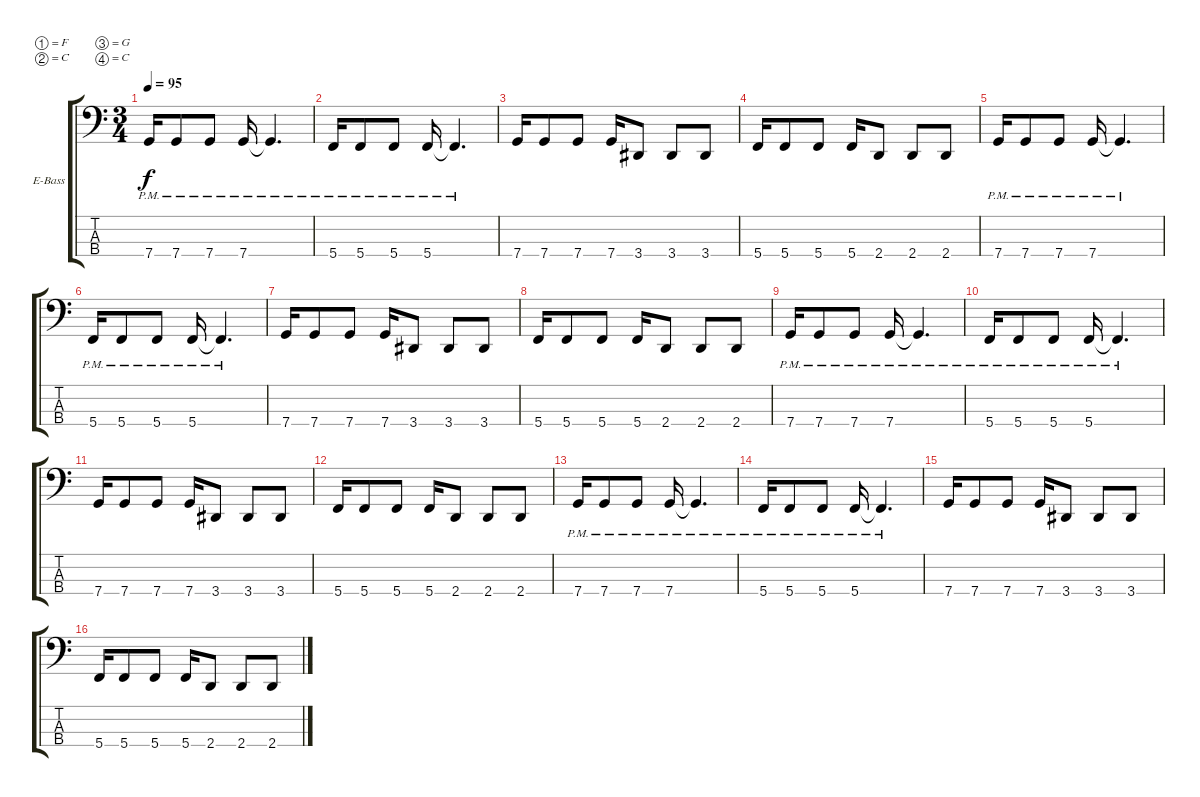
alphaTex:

\defaultSystemsLayout 4
\bracketExtendMode groupsimilarinstruments
\firstSystemTrackNameOrientation horizontal
\otherSystemsTrackNameOrientation horizontal
\track ("Erzan" "E-Bass") {instrument electricbassfinger}
\staff {score tabs}
\tuning (F2 C2 G1 C1)
\ts (3 4)
\tempo 95
\clef f4
\ks c
7.4{pm}.16{dy f} 7.4{pm}.8 7.4{pm}.8 7.4{pm}.16 7.4{pm t}.4{d} |
5.4{pm}.16 5.4{pm}.8 5.4{pm}.8 5.4{pm}.16 5.4{pm t}.4{d} |
7.4.16 7.4.8 7.4.8 7.4.16 3.4.8 3.4.8 3.4.8 |
5.4.16 5.4.8 5.4.8 5.4.16 2.4.8 2.4.8 2.4.8 |
7.4{pm}.16 7.4{pm}.8 7.4{pm}.8 7.4{pm}.16 7.4{pm t}.4{d} |
5.4{pm}.16 5.4{pm}.8 5.4{pm}.8 5.4{pm}.16 5.4{pm t}.4{d} |
7.4.16 7.4.8 7.4.8 7.4.16 3.4.8 3.4.8 3.4.8 |
5.4.16 5.4.8 5.4.8 5.4.16 2.4.8 2.4.8 2.4.8 |
7.4{pm}.16 7.4{pm}.8 7.4{pm}.8 7.4{pm}.16 7.4{pm t}.4{d} |
5.4{pm}.16 5.4{pm}.8 5.4{pm}.8 5.4{pm}.16 5.4{pm t}.4{d} |
7.4.16 7.4.8 7.4.8 7.4.16 3.4.8 3.4.8 3.4.8 |
5.4.16 5.4.8 5.4.8 5.4.16 2.4.8 2.4.8 2.4.8 |
7.4{pm}.16 7.4{pm}.8 7.4{pm}.8 7.4{pm}.16 7.4{pm t}.4{d} |
5.4{pm}.16 5.4{pm}.8 5.4{pm}.8 5.4{pm}.16 5.4{pm t}.4{d} |
7.4.16 7.4.8 7.4.8 7.4.16 3.4.8 3.4.8 3.4.8 |
5.4.16 5.4.8 5.4.8 5.4.16 2.4.8 2.4.8 2.4.8
